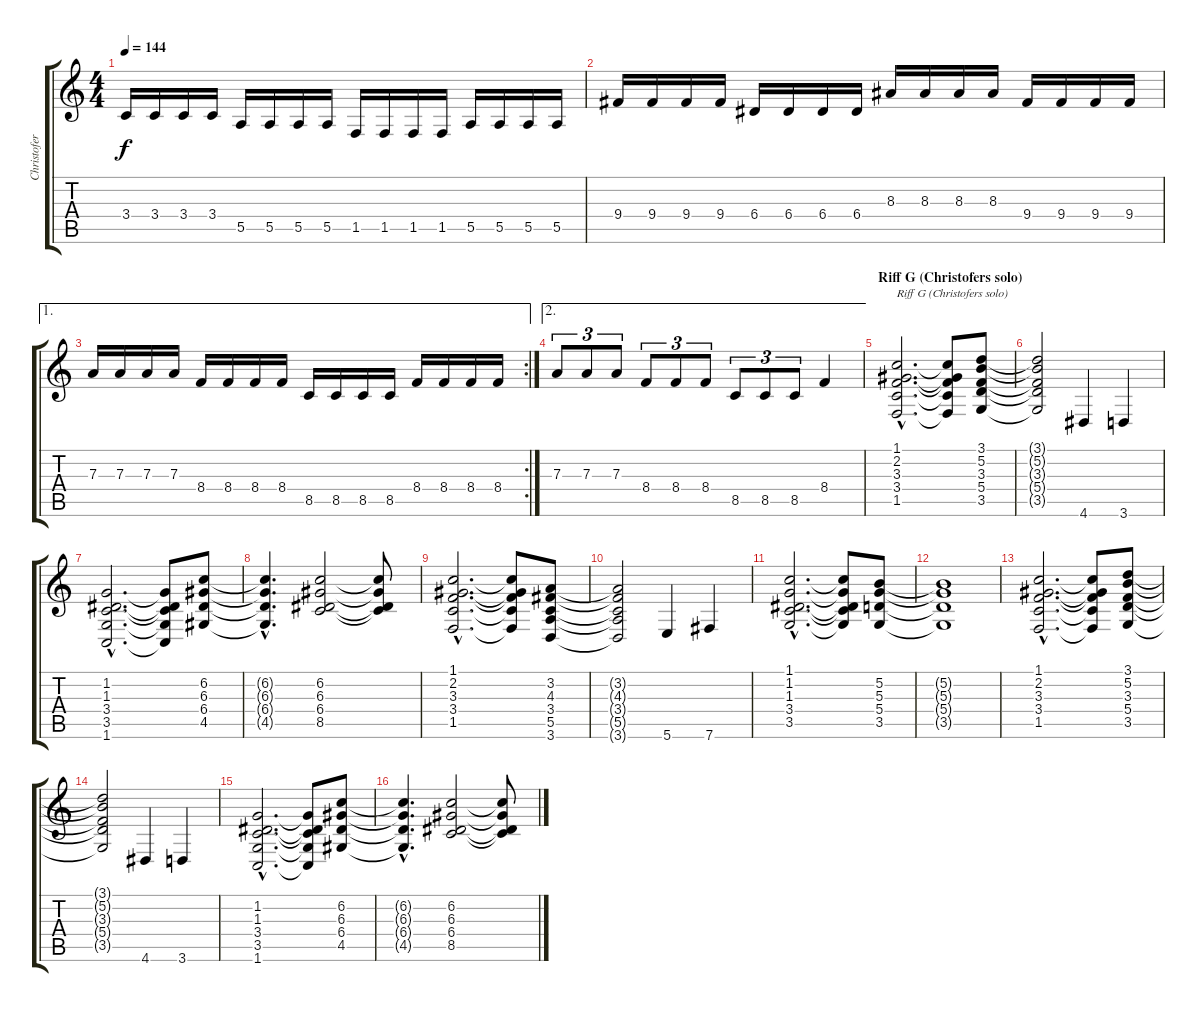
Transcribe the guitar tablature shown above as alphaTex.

\track ("Christofer" "Christofer") {instrument distortionguitar}
\staff {score tabs}
\tuning (B3 Gb3 D3 A2 E2 B1) {hide}
\ts (4 4)
\tempo 144
\clef g2
\ks c
3.4.16{dy f} 3.4.16 3.4.16 3.4.16 5.5.16 5.5.16 5.5.16 5.5.16 1.5.16 1.5.16 1.5.16 1.5.16 5.5.16 5.5.16 5.5.16 5.5.16 |
9.4.16 9.4.16 9.4.16 9.4.16 6.4.16 6.4.16 6.4.16 6.4.16 8.3.16 8.3.16 8.3.16 8.3.16 9.4.16 9.4.16 9.4.16 9.4.16 |
\ae 1
\rc 2
7.3.16 7.3.16 7.3.16 7.3.16 8.4.16 8.4.16 8.4.16 8.4.16 8.5.16 8.5.16 8.5.16 8.5.16 8.4.16 8.4.16 8.4.16 8.4.16 |
\ae 2
7.3.8{tu (3 2)} 7.3.8{tu (3 2)} 7.3.8{tu (3 2)} 8.4.8{tu (3 2)} 8.4.8{tu (3 2)} 8.4.8{tu (3 2)} 8.5.8{tu (3 2)} 8.5.8{tu (3 2)} 8.5.8{tu (3 2)} 8.4.4 |
\section ("" "Riff G (Christofers solo)")
(1.1{hac} 2.2{hac} 3.3{hac} 3.4{hac} 1.5{hac}).2{d txt "Riff G (Christofers solo)"} (1.1{t} 2.2{t} 3.3{t} 3.4{t} 1.5{t}).8 (3.1 5.2 3.3 5.4 3.5).8 |
(3.1{t} 5.2{t} 3.3{t} 5.4{t} 3.5{t}).2 4.6.4 3.6.4 |
(1.2{hac} 1.3{hac} 3.4{hac} 3.5{hac} 1.6{hac}).2{d} (1.2{t} 1.3{t} 3.4{t} 3.5{t} 1.6{t}).8 (6.2 6.3 6.4 4.5).8 |
(6.2{hac t} 6.3{hac t} 6.4{hac t} 4.5{hac t}).4{d} (6.2 6.3 6.4 8.5).2 (6.2{t} 6.3{t} 6.4{t} 8.5{t}).8 |
(1.1{hac} 2.2{hac} 3.3{hac} 3.4{hac} 1.5{hac}).2{d} (1.1{t} 2.2{t} 3.3{t} 3.4{t} 1.5{t}).8 (3.2 4.3 3.4 5.5 3.6).8 |
(3.2{t} 4.3{t} 3.4{t} 5.5{t} 3.6{t}).2 5.6.4 7.6.4 |
(1.1{hac} 1.2{hac} 1.3{hac} 3.4{hac} 3.5{hac}).2{d} (1.1{t} 1.2{t} 1.3{t} 3.4{t} 3.5{t}).8 (5.2 5.3 5.4 3.5).8 |
(5.2{t} 5.3{t} 5.4{t} 3.5{t}).1 |
(1.1{hac} 2.2{hac} 3.3{hac} 3.4{hac} 1.5{hac}).2{d} (1.1{t} 2.2{t} 3.3{t} 3.4{t} 1.5{t}).8 (3.1 5.2 3.3 5.4 3.5).8 |
(3.1{t} 5.2{t} 3.3{t} 5.4{t} 3.5{t}).2 4.6.4 3.6.4 |
(1.2{hac} 1.3{hac} 3.4{hac} 3.5{hac} 1.6{hac}).2{d} (1.2{t} 1.3{t} 3.4{t} 3.5{t} 1.6{t}).8 (6.2 6.3 6.4 4.5).8 |
(6.2{hac t} 6.3{hac t} 6.4{hac t} 4.5{hac t}).4{d} (6.2 6.3 6.4 8.5).2 (6.2{t} 6.3{t} 6.4{t} 8.5{t}).8
